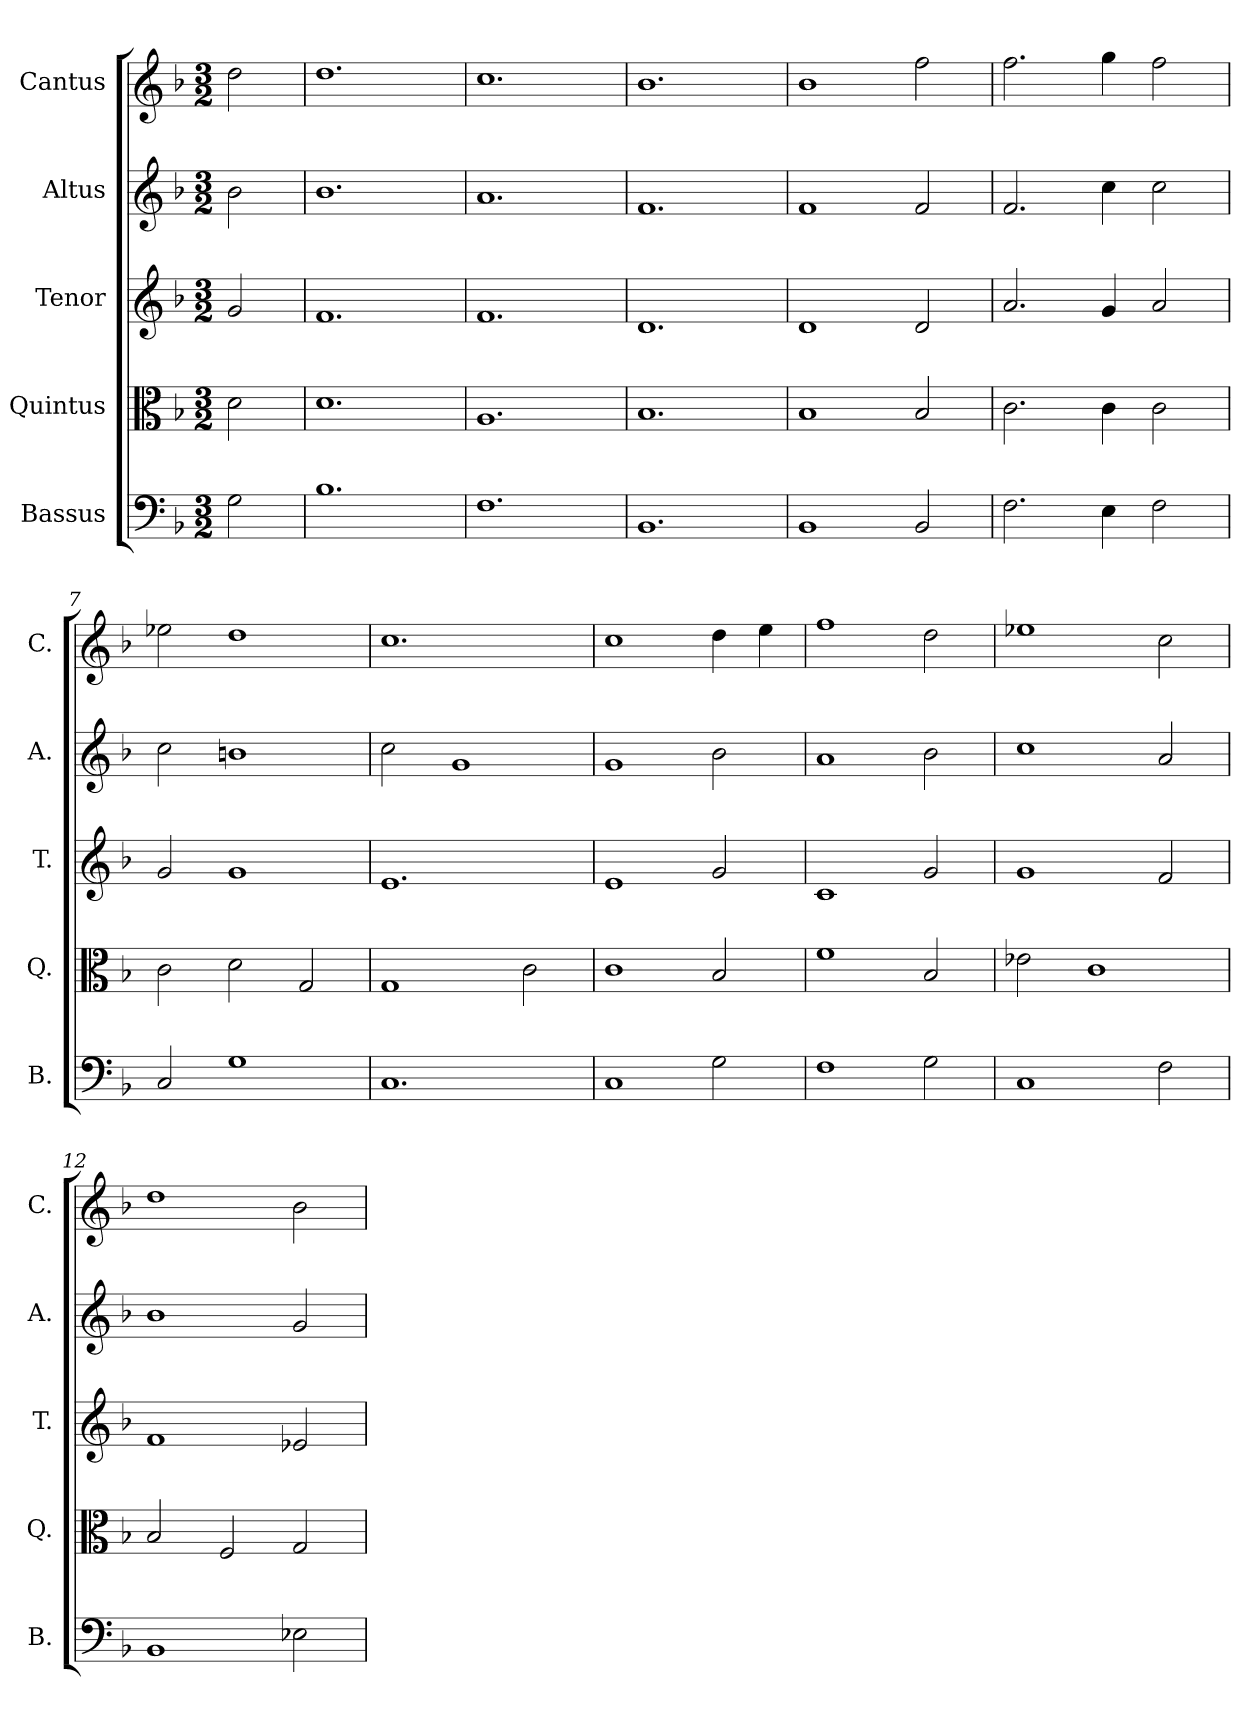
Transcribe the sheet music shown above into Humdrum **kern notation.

**kern	**kern	**kern	**kern	**kern
*part5	*part4	*part3	*part2	*part1
*staff5	*staff4	*staff3	*staff2	*staff1
*I"Bassus	*I"Quintus	*I"Tenor	*I"Altus	*I"Cantus
*I'B.	*I'Q.	*I'T.	*I'A.	*I'C.
*clefF4	*clefC3	*clefG2	*clefG2	*clefG2
*k[b-]	*k[b-]	*k[b-]	*k[b-]	*k[b-]
*F:	*F:	*F:	*F:	*F:
*M3/2	*M3/2	*M3/2	*M3/2	*M3/2
=1	=1	=1	=1	=1
2G\	2d\	2g/	2b-\	2dd\
=2	=2	=2	=2	=2
1.B-	1.d	1.f	1.b-	1.dd
=3	=3	=3	=3	=3
1.F	1.A	1.f	1.a	1.cc
=4	=4	=4	=4	=4
1.BB-	1.B-	1.d	1.f	1.b-
=5	=5	=5	=5	=5
1BB-	1B-	1d	1f	1b-
2BB-/	2B-/	2d/	2f/	2ff\
=6	=6	=6	=6	=6
2.F\	2.c\	2.a/	2.f/	2.ff\
4E\	4c\	4g/	4cc\	4gg\
2F\	2c\	2a/	2cc\	2ff\
=7	=7	=7	=7	=7
2C/	2c\	2g/	2cc\	2ee-X\
1G	2d\	1g	1bn	1dd
.	2G/	.	.	.
=8	=8	=8	=8	=8
1.C	1G	1.e	2cc\	1.cc
.	.	.	1g	.
.	2c\	.	.	.
!!LO:LB:g=z
=9	=9	=9	=9	=9
1C	1c	1e	1g	1cc
2G\	2B-/	2g/	2b-\	4dd\
.	.	.	.	4ee\
=10	=10	=10	=10	=10
1F	1f	1c	1a	1ff
2G\	2B-/	2g/	2b-\	2dd\
=11	=11	=11	=11	=11
1C	2e-X\	1g	1cc	1ee-X
.	1c	.	.	.
2F\	.	2f/	2a/	2cc\
=12	=12	=12	=12	=12
1BB-	2B-/	1f	1b-	1dd
.	2F/	.	.	.
2E-X\	2G/	2e-X/	2g/	2b-\
=	=	=	=	=
*-	*-	*-	*-	*-
